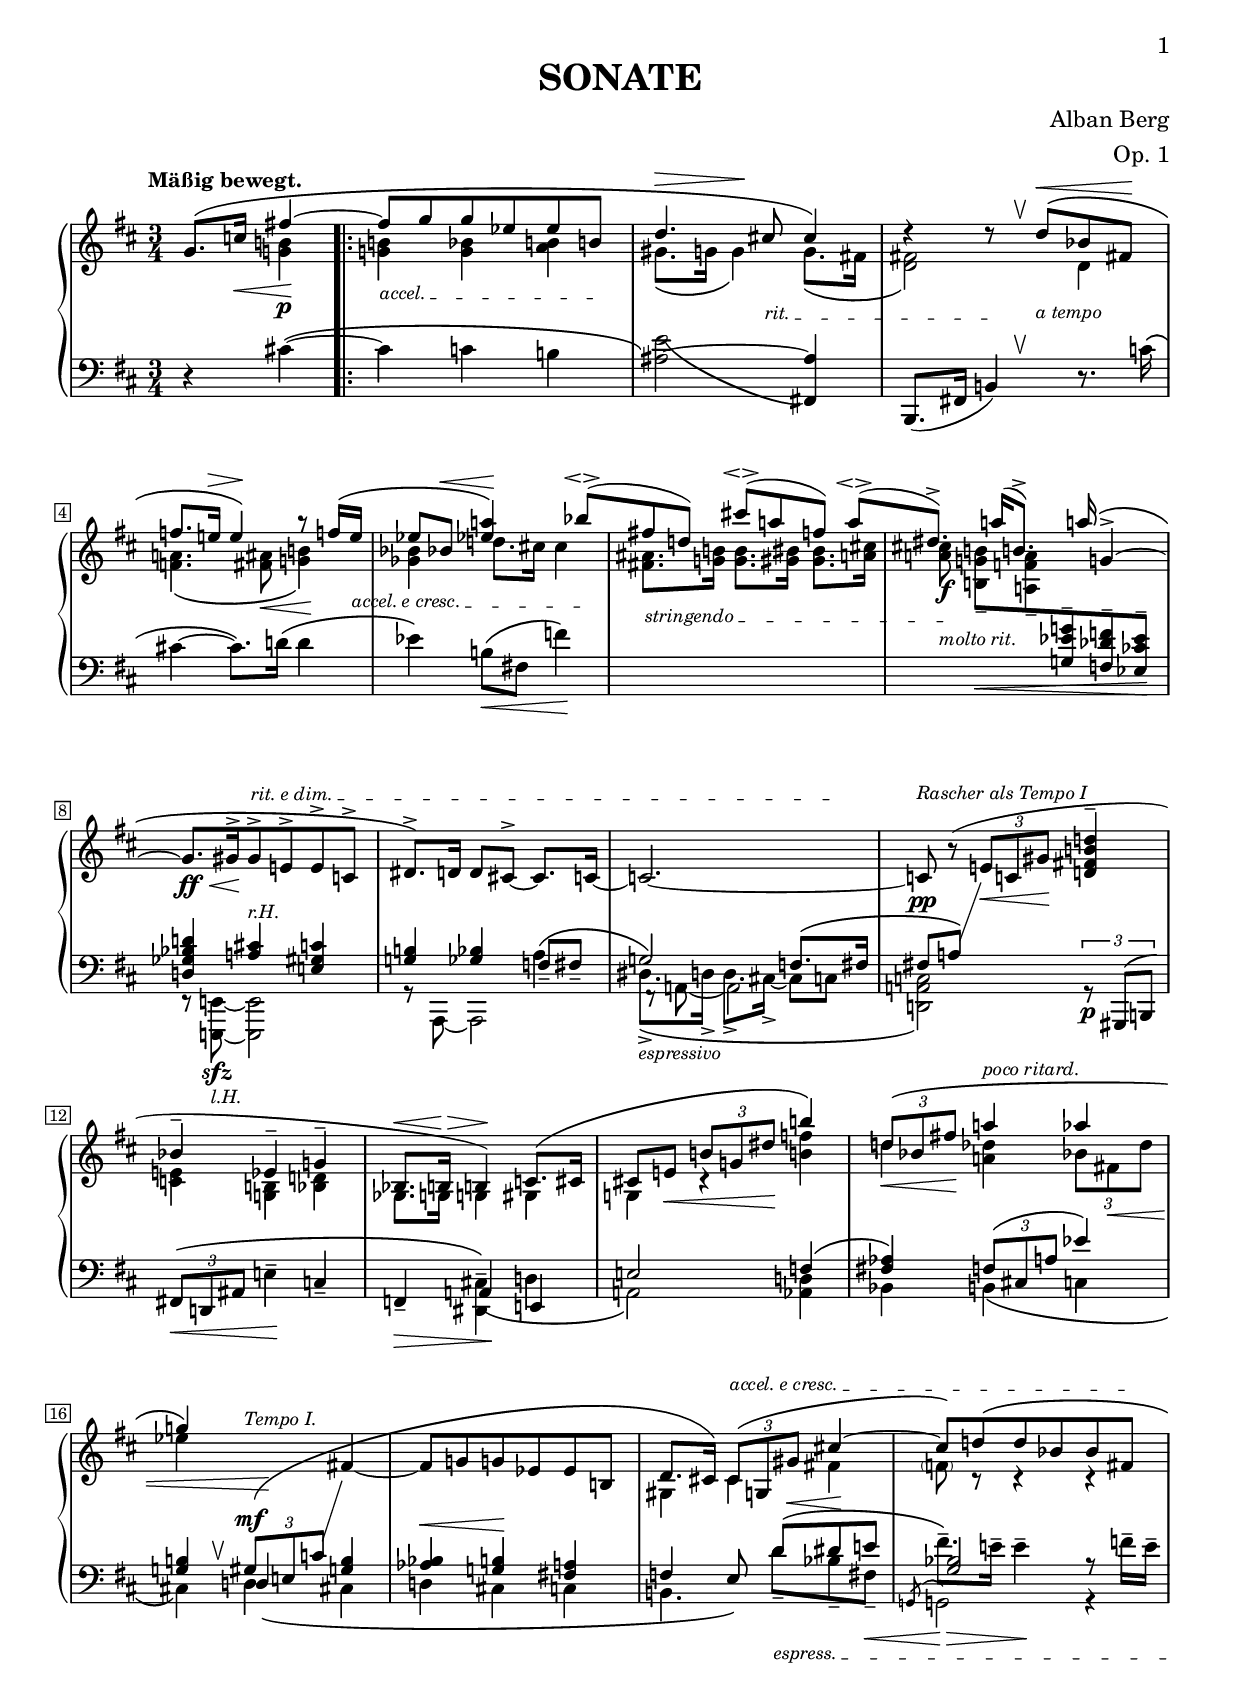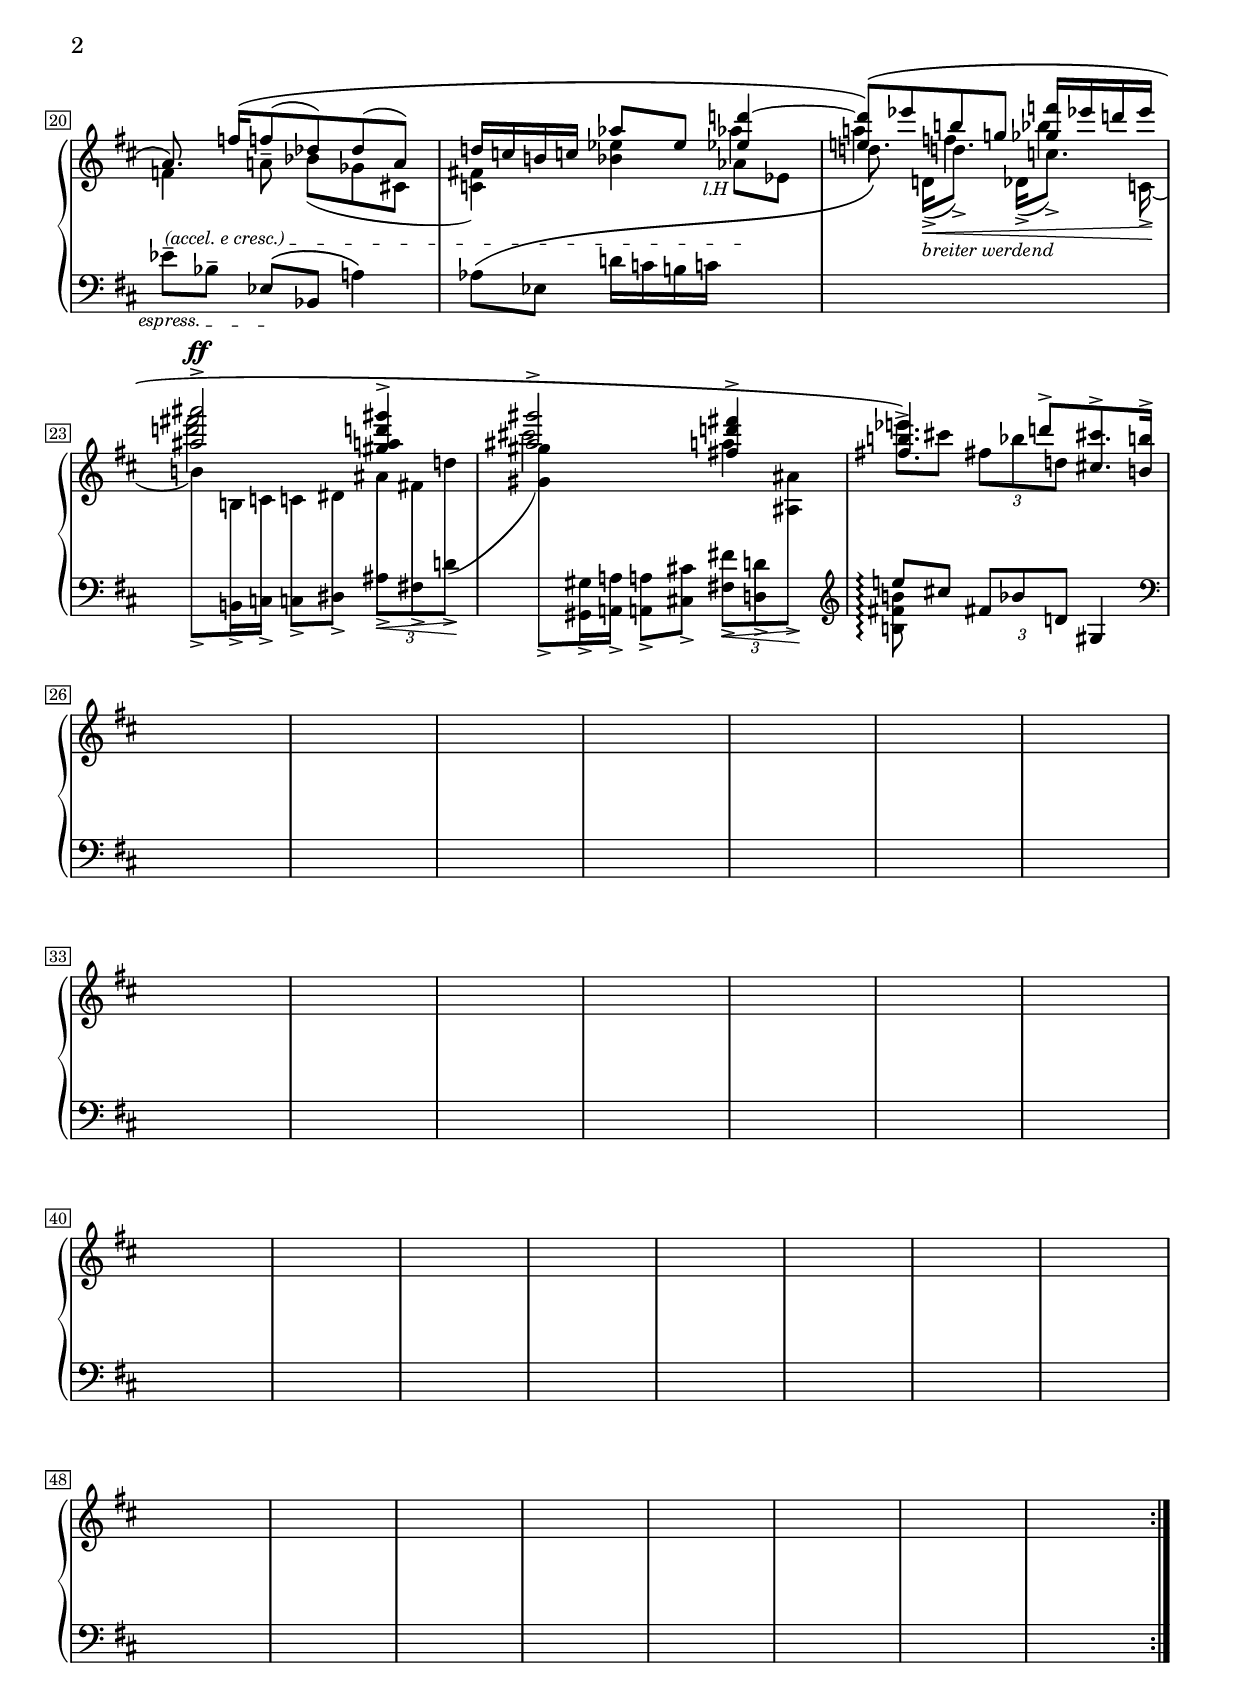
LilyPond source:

\version "2.23.7"

#(ly:set-option 'relative-includes #t)

\paper {
  indent = 0.0
  line-width = 18.6\cm
  top-margin = 10\mm
  bottom-margin = 10\mm
%  ragged-last-bottom = ##t
%  ragged-bottom = ##f
  first-page-number = 0
%  markup-system-spacing.basic-distance = #10
%  last-bottom-spacing.padding = #2
  print-all-headers = ##t
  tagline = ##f
}

\bookpart {
  \header {
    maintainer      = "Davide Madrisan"
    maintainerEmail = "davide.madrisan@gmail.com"
  }

  \version "2.23.10"

\header {
  composer = "Alban Berg (1885-1935)"
  date = "1907/1908, revision 1920"

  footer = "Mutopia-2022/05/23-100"

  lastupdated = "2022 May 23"
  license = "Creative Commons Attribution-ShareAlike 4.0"
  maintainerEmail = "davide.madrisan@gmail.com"
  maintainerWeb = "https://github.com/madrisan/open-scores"

  % Extra Mutopia Information
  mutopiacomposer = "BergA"
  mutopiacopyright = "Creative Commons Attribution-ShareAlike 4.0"
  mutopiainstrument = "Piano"
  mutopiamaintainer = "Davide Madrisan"
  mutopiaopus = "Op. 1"
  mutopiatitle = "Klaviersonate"

  opus = "Op. 1"
  title = "Klaviersonate Op.1"
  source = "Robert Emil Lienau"
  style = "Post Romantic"

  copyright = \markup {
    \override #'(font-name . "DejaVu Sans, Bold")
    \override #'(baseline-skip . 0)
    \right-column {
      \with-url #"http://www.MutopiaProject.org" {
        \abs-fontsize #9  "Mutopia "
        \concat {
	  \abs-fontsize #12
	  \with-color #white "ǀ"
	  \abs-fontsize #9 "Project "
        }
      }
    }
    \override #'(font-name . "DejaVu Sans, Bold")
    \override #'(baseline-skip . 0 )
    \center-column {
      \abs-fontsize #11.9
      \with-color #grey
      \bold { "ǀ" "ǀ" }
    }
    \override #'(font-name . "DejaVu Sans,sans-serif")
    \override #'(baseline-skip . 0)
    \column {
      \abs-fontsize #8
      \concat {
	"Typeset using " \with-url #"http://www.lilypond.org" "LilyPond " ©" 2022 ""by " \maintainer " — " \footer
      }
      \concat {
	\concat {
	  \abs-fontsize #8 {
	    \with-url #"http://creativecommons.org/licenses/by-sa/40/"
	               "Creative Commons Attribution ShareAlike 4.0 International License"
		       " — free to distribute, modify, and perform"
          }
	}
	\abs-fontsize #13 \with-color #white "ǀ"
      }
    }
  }
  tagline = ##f
}

  \header {
    title = ##f
    composer = ##f
  }

  \markup {
    \with-dimensions #'(0 . 0) #'(0 . 0)
    \with-color #(rgb-color 0.2 0.4 0.5)
    \filled-box #'(-200 . 200) #'(-200 . 200) #0
  }
  \markup {
    \fill-line {
      \center-column {
        \null\null\null
        \null\null\null
        \null\null\null
        \line { \abs-fontsize #30 \bold "Alban" }
        \null
        \line { \abs-fontsize #80 \bold "Berg" }
	\null
	\fill-line { \draw-hline }
	\null\null\null\null
        \line { \abs-fontsize #34 \bold "Klaviersonate Op. 1" }
        \null\null\null\null
        \null\null\null\null
        \fill-line {
          \override #'(thickness . 5)
          \draw-squiggle-line #0.5 #'(10 . 0) ##t
        }
        \null\null\null\null
        \null\null\null\null
        \fill-line { \abs-fontsize #11 "Transcribed and Engraved by Davide Madrisan" }
        \fill-line { \abs-fontsize #9 \typewriter "https://github.com/madrisan/open-scores/" }
        \null
        \fill-line {
          \abs-fontsize #8 "Based on the Robert Lienau's score"
        }
        \null
      }
    }
  }
}

Global = {
  \key b \minor
  \time 3/4
  % Draw a box round the bar number(s)
  \override Score.BarNumber.stencil
    = #(make-stencil-boxer 0.1 0.25 ly:text-interface::print)
}

accel = { \override TextSpanner.bound-details.left.text = \markup { \small "accel. " } }
accelcresc = { \override TextSpanner.bound-details.left.text = \markup { \small "accel. e cresc. " } }
accelcrescp = { \override TextSpanner.bound-details.left.text = \markup { \small "(accel. e cresc.) " } }
espress = { \override TextSpanner.bound-details.left.text = \markup { \small "espress. " } }
rit = { \override TextSpanner.bound-details.left.text = \markup { \small "rit. " } }
ritdim = { \override TextSpanner.bound-details.left.text = \markup { \small "rit. e dim. " } }
stringendo = { \override TextSpanner.bound-details.left.text = \markup { \small "stringendo " } }

Upper = \relative c' {
  \clef treble
  \tempo \markup { \bold Mäßig bewegt. }
  \partial 2
    << { g'8.\( c!16_\<  fis!4~\! }
      \\ { s4  <b,! g!> }\p >>
  \repeat volta 2 {
  | << { \accel fis'8_\startTextSpan[ g g ees ees b!\stopTextSpan] }
      \\ { <b! g!>4 <bes g> <a b!> } >>
  | << { d4.\rit cis!8_\startTextSpan  cis4\) }
      \\ { gis8.\(^\> g!16  g4\! \)  g8. \( fis!16 } >>
  | << {
      d'4\rest  d8\rest_\stopTextSpan
      \once\set breathMarkType = #'upbow
      \breathe d^\<_\markup{
        \pad-markup #1.2 \small\italic "a tempo"
      } \([bes fis!]\!
    } \\ {
      <fis! d>2 \)  d4
    } >>
  \break
  | << { \stemUp f'!8. e!16^\>  e4\!\)  r8 f!16\( \accelcresc e_\startTextSpan }
      \\ { <a,! f!>4.\(  <ais fis>8\<  <g! b!>4\! \) } >>
  %5
  | << { ees'8 bes!^\<  <a'! ees!>4 \! \)  s8 bes_\stopTextSpan\espressivo([ }
      \\ { <bes, ges>4 d!8. cis!16  cis4 } >>
  | << { fis!8 d!]) cis'!\espressivo([ a! f! ]) a8\espressivo([ }
      \\ { \stringendo <ais, fis>8._\startTextSpan <b! g!>16  <b g>8. <bis gis>16  <bis gis>8. <cis! a!>16 } >>
  | << { dis8.])^> a'!16([  b,!8.->])  a'!16\(  g,!4->~ }
      \\ { <cis! a!>8_\stopTextSpan_\markup{ \pad-markup #0.1 \small\italic "molto rit." }
           \f {
	     \stemDown
             \once\override Beam.positions = #'(-6 . -7)
             <b! g! b,!>8_\<_\tenuto[
             <a f! a,!>8_\tenuto
           }
           \change Staff = "lower" {
             \stemUp
             <g! ees g,!>8^\tenuto  <f! des f,!>8^\tenuto  <ees ces ees,>8^\tenuto\!] }
           } >>
  | << {
      g8.[\ff\< gis16->\! gis8-> e!->  e-> c!->]
    } \\ {
      s4 \ritdim s8^\startTextSpan s4.
    } >>
  | << { dis8.->\) d!16  d8 cis->_~  cis8. c!16_~ }
      \\ { s2. } >>
  %10
  | << { c!2._~ } \\ { s4 s4 s8 s8\stopTextSpan } >>  %%%
  | << {
      c!8\pp ^\markup{ \small\italic "Rascher als Tempo I" }  b'8\rest(
      s4
      <d! b! fis! d!>4^\tenuto\!
    } \\ {} >>
  \break
  | << {
      bes4\tenuto ees,\tenuto g!\tenuto
    } \\ {
      <e! c!>4 <b! g!>4 <d! bes>4
    } >>
  | << {
      \stemUp bes8.^\< b!16\!^\>  b!4\!)
      \shape #'((0 . 0) (0 . 1.2) (0 . 1.5) (0 . 0)) PhrasingSlur
      c!8. \( cis16
    } \\ {
      \stemDown ges8. g!16  g!4  gis4
    } >>
  | << {
      cis!8 e!_\<
      \tupletUp \tuplet 3/2 4 {
        b'! g! dis'
      }\! b'!4 \)
    } \\ {
      g,,!4  r4  <f''! b,!>4
    } >>
  %15
  | << {
      \shape #'((0 . 0) (0 . 0) (0 . 0) (0 . 1.5)) PhrasingSlur
      \tupletUp \tuplet 3/2 4 {
        d!8\<\( bes fis'\!
      }
      a!4^\markup{ \small\italic "poco ritard." }
      aes4
    } \\ {
      \stemDown d,!4  <des a!>4 \tuplet 3/2 4 { bes8 fis\< des' }
    } >>
  | << {
      g!4 \)
      \once\set breathMarkType = #'upbow
      \breathe
      \shape #'((0 . 3.5) (0 . -4) (0 . -4) (0 . 0)) PhrasingSlur
      \change Staff = "lower"
      \tuplet 3/2 4 {
        gis,,8^\mf\( e! c'!
      }
      \showStaffSwitch
      \change Staff = "upper"
        fis!4_~
    } \\ {
      ees'4 s4\!^\markup{ \small\italic "Tempo I." }
    } >>
  | << { fis,8[ g!  g! ees  ees b!] } \\ { } >>
  | << {
      d8. cis!16 \)
      \accelcresc
      \tuplet 3/2 4 {
        cis8\startTextSpan \( g gis'_\<
      }
      cis!4\!~
    } \\ {
      gis,4  cis  fis!4
    } >>
  | << {
      cis'8[\) d!\( d bes bes fis! ]\stopTextSpan
    } \\ {  %%% stopTextSpan should probably be in next bar
      \parenthesize f!8 c8\rest  c4\rest  c4\rest
    } >>
    \break
  %20
  | << {
      \accelcrescp a'8.\)_\startTextSpan f'!16[\( f!8( des) des( a)]
    } \\ {
      f!4  a!8^\tenuto bes[_( ges cis,!]
    } >>
    \noBreak
  | << {
      d'!16 c! b! c!  aes'8 ees
      \once\override NoteColumn.force-hshift = #-0.9
      << <d'!~ ees,!>4 \stopTextSpan
      \\ {
        \once\override NoteColumn.force-hshift = #-1.5 aes!4
      } >>
    } \\ {
      <fis, c!>4)  <ees' bes>4
    } >>
    \noBreak
  | << {
      <d' e,!>8[\)\( ees b! g!]  <f'! ges,>16 ees! d ees
    } \\ {
      a,!4
      \once\override NoteColumn.force-hshift = #-0.5 f!
      \once\override NoteColumn.force-hshift = #-0.5 bes
    } >>
  | << {
      << <ais' ais,>2->^\ff \\ <fis! d!>2 >>
      <gis d! a gis>4->
    } \\ {
      s8
      \crossStaff {
        \autoBeamOff
        \stemDown
        b,,,!16 c! c!8 dis
        \override TupletBracket.bracket-visibility = ##f
        \omit TupletNumber
        \tuplet 3/2 4 {
          ais'8 fis! d'!
        }
      }
    } >>
  | << {
      \stemUp <ais' gis'>2^> <fis! d'! fis!>4^>
    } \\ {
      \stemDown cis'!2 a!4
    } >>
  %25
  | << {
      \once\override NoteColumn.force-hshift = #0.3
      \stemDown e'!8[->\) cis!]
      \tupletDown \tuplet 3/2 4 {
        fis,!8 bes d,!
      }
    } \\ {
      \stemUp <ees' b! fis!>4.
      d!8[^> <cis! cis,!>8.^> <b! b,!>16^> ]
    } >>
  | s2.
  | s2.
  | s2.
  | s2.
  %30
  | s2.
  | s2.
  | s2.
  | s2.
  | s2.
  %35
  | s2.
  | s2.
  | s2.
  | s2.
  | s2.
  %40
  | s2.
  | s2.
  | s2.
  | s2.
  | s2.
  %45
  | s2.
  | s2.
  | s2.
  | s2.
  | s2.
  %50
  | s2.
  | s2.
  | s2.
  | s2.
  | s2.
  %55
  | s2.
  }
}

Lower = \relative c {
  \clef bass
  \partial 2
    r4
    \once\shape #'((0 . 0) (0 . 0.5) (0 . -1) (-2 . -2)) PhrasingSlur
    cis'~\(
  \repeat volta 2 {
  | cis4  c!  b!
  | <e_\( ais,>2~\)
    <ais, fis,!\)>4
  | << {
      b,,8._( fis'!16  b!4)
    } \\ {
      s4.
      \once\set breathMarkType = #'upbow
      \breathe
      s8
    } >>
    r8. c'!16\(
  | cis4~ cis8.\) d!16\(  d4
  %5
  | ees4\)  b!8_\<\( fis!  f'!4\!\)
  | s2.
  | s2.
  | << {
      <d,! ges bes d!>4 <cis' a!>4-\markup {
        \small\italic "r.H."
      }
      <c! gis e>4
    } \\ {
      r8 <e,,! e,!>8~\sfz_\markup { \small\italic "l.H." }
      <e e,>2
    } >>
  | << {
      <b''! g!>4  <bes ges>4
      << {
        \stemDown \shape #'((0 . 0) (0 . 1.5) (0 . 0.5) (0 . 0)) PhrasingSlur a4\(
      } \\ {
        \stemUp f!8\tenuto fis\tenuto
      } >>
    } \\ {
      r8 a,,~ a2
    } >>
  %10
  | << {
      g''2\)_\markup{ \small\italic "espressivo" } f!8.\( fis16
    } \\ {
      \stemDown dis8.->\( d!16->
      \once\override Stem.details.beamed-lengths = #'(6) d8.-> cis16->~
      cis8 c!
    } \\ {
      \override Rest.extra-offset = #'(0.7 . 0) f,8\rest
      \stemDown a!_~ \once\override NoteColumn.force-hshift = #0.3 a2
    } >>
  | << {
      \stemUp
      \once\shape #'((0 . 0) (0 . 0) (5 . 0) (5 . 0)) PhrasingSlur
      fis'!8 \showStaffSwitch a!\)
      \change Staff = "upper"
      \tupletUp \tuplet 3/2 4 {
        e'!8[\< c! gis'!]\!
      }
    } \\ {
      \once\stemDown <c,,! a! d,!>2 \)
      \tupletUp \tuplet 3/2 4 { r8_\p
      \stemUp
      \once\shape #'((0 . 0) (0 . 0) (0 . 0.2) (0.5 . 1)) PhrasingSlur
      gis,^\( b! \) }
    } >>
  | << {
      \once\shape #'((-0.5 . 1) (1 . 0.5) (0 . 1.0) (0 . 0)) PhrasingSlur
      \tupletUp \tuplet 3/2 4 { fis'!8[\<\( d! ais'!] }
      \once\stemDown e'!4\!^\tenuto
      \once\stemUp c!4_\tenuto
    } \\ {
      s2.
    } >>
  | << {
      f,!4_\tenuto
      \once\stemDown <cis' dis,>4 \)
      \tenuto \once\stemDown d!4
    } \\ {
      s4\> \once\stemUp a4\! \( \once\stemUp e!
    } >>
  | << { e'!2 f!4\( } \\ { a,!2 \) <d aes>4 } >>
  %15
  | << { <aes' fis>4\) \tuplet 3/2 4 { f!8\( cis! a'! } ees'4\) }
      \\ { bes,4  b!_\(  c! } >>
  | << { <b'! g!>4  \once\shiftOn d,4_\(  \stemDown cis4 }
      \\ { cis4\)  d!4 \stemUp <b' g!>4 } >>
  | << { <aes bes>4^\< <b! g!>4\! <a! fis!>4 }
      \\ { d,!4 cis! c! } >>
  | << { f!4  e8\) \espress d'8[\(_\startTextSpan  dis e]\< }
      \\ { \stemDown b,!4. d'8\tenuto bes\tenuto fis!\tenuto } >>
  | << {
      \stemDown
      \once\override NoteColumn.force-hshift = #-1
      fis'8.[\tenuto\)_\!\> e!16]\tenuto  e4\tenuto\!  r8 f16\tenuto e\tenuto
    } \\ {
      \stemUp \once\override NoteColumn.force-hshift = #-0.15 <bes g>2
    } \\ {
      \acciaccatura {
        \stemUp g,!8 \stemNeutral
      }
      \once\stemDown g!2 g4\rest
    } >>
  %20
  | << {
      \stemDown ees''8\tenuto[ bes\tenuto]
      \stemUp ees,\stopTextSpan[\( bes]
      \stemDown a'!4\)
    } \\ { } >>
  | \once\shape #'((0 . 0) (5.5 . -0.5) (3 . -15) (0 . -5)) PhrasingSlur
    aes8\( ees  d'!16[ c! b! c!]
    \change Staff = "upper"
    \once\override TextScript.X-offset = #-3
    \stemDown \shiftOn
    aes'8-\markup {
      \small\italic "l.H"
    } ees
  | \once\override NoteColumn.force-hshift = #1.1
    d'!8.\)
    d,!16[_\markup{ \small\italic "breiter werdend" }_>_(_\<
      \once\override NoteColumn.force-hshift = #0.2 d'!8.]_>)
    des,16[_>_(
      \once\override NoteColumn.force-hshift = #0.2 c'8.]_>)
    c,!16_>\!_(
  | \once\override Stem.details.beamed-lengths = #'(10 16.5 3)
    \once\override NoteColumn.force-hshift = #0.2
    b'!8_>)

    \change Staff = "lower"
    \crossStaff {
      \stemDown
      b,,!16_>%^\markup { \small\italic "marc." }
      c!_> c!8_> dis_>
      \tuplet 3/2 4 {
        ais'8\<_> fis!_> d'!\!_>_(
      }
    }
  | \change Staff = "upper"
    \once\override Stem.details.beamed-lengths = #'(10 16.5 3)
    \once\override NoteColumn.force-hshift = #1.1
    <gis! gis'!>8_>)

    \change Staff = "lower"
    <gis,, gis'>16_> <a! a'!>16_> <a! a'!>8_> <cis! cis'!>8_>
    \tuplet 3/2 4 {
      <fis! fis'!>8\<_> <d! d'!>_>
      \once\override Stem.details.beamed-lengths = #'(10 16.5 4)
      \change Staff = "upper"
      <ais'! ais'!>\!_>
    }
  %25
  | \change Staff = "lower"
    \clef violin
    %\set Staff.connectArpeggios = ##t
    << {
      \stemUp e''!8[ cis!]
    } \\ {
      \once \override Arpeggio.positions = #'(-4.5 . 2.5)
      <b! fis! b,!>\arpeggio
    } >>
    \stemUp \tupletDown \tuplet 3/2 4 {
      fis!8 bes d,!
    }
    gis,4
    \clef bass
  | s2.
  | s2.
  | s2.
  | s2.
  %30
  | s2.
  | s2.
  | s2.
  | s2.
  | s2.
  %35
  | s2.
  | s2.
  | s2.
  | s2.
  | s2.
  %40
  | s2.
  | s2.
  | s2.
  | s2.
  | s2.
  %45
  | s2.
  | s2.
  | s2.
  | s2.
  | s2.
  %50
  | s2.
  | s2.
  | s2.
  | s2.
  | s2.
  %55
  | s2.
  }
}

\score {
  \new PianoStaff \with {
    \override StaffGrouper.staff-staff-spacing =
      #'((basic-distance . 0)
         (minimum-distance . 12)
         (padding . 0)
         (stretchability . 0))
  } <<
    \accidentalStyle Score.piano
    \new Staff = "upper" {
      \Global
      \Upper
    }
    \new Staff = "lower" {
      \Global
      \Lower
    }
  >>
  \header {
    composer = "Alban Berg"
    opus = "Op. 1"
    title = \markup {
      %\override #'(font-name . "TeX Gyre Schola") {
        "SONATE"
      %}
    }
  }
  \layout {
    \context {
      \PianoStaff
      \consists #Span_stem_engraver
    }
    #(layout-set-staff-size 18)
  }
  \midi {}
}
